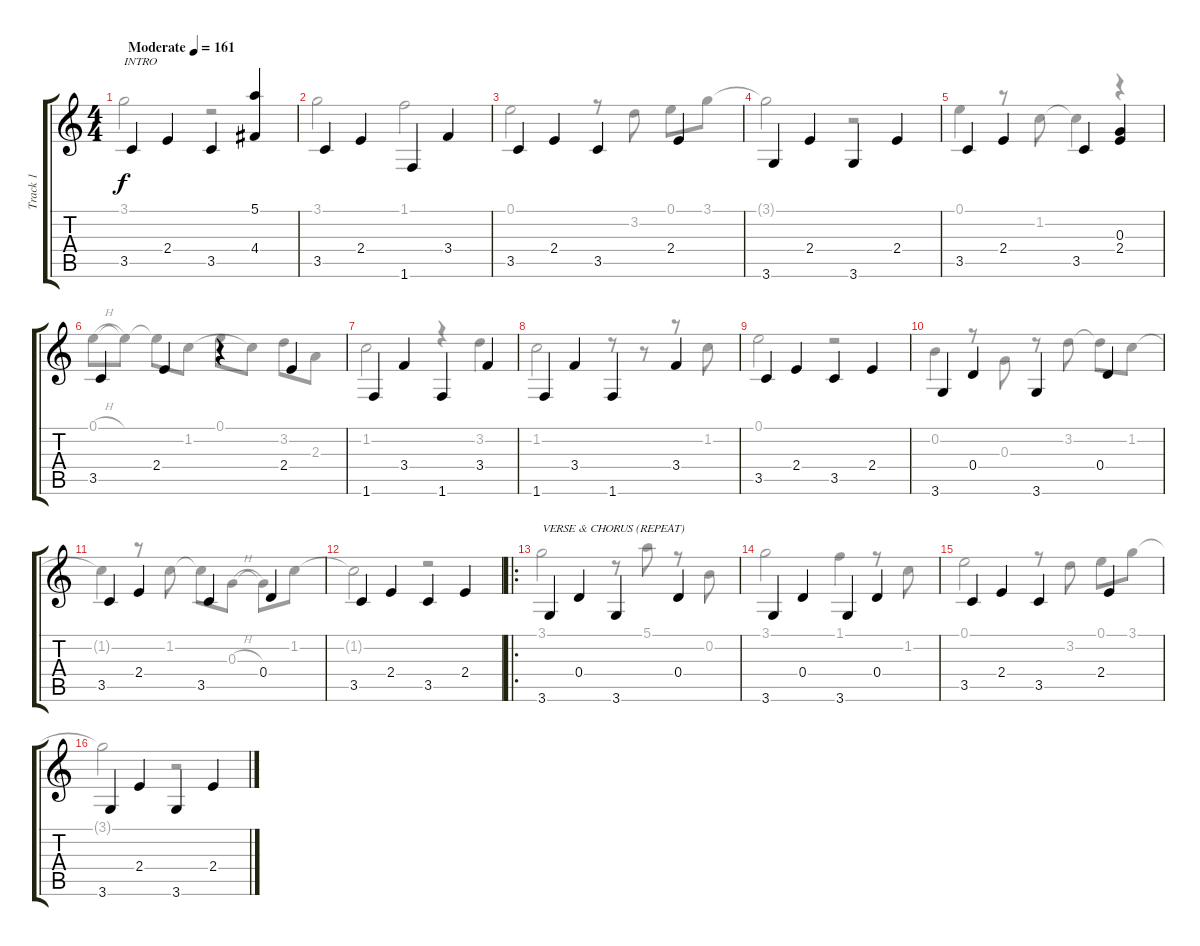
\track ("Track 1" "Track 1") {instrument acousticguitarsteel}
\staff {score tabs}
\tuning (E4 B3 G3 D3 A2 E2) {hide}
\voice
\ts (4 4)
\tempo (161 "Moderate")
\clef g2
\ks c
3.5.4{txt "INTRO" dy f instrument acousticguitarsteel} 2.4.4 3.5.4 (5.1 4.4).4 |
3.5.4 2.4.4 1.6.4 3.4.4 |
3.5.4 2.4.4 3.5.4 2.4.4 |
3.6.4 2.4.4 3.6.4 2.4.4 |
3.5.4 2.4.4 3.5.4 (0.3 2.4).4 |
3.5.4 2.4.4 r.4 2.4.4 |
1.6.4 3.4.4 1.6.4 3.4.4 |
1.6.4 3.4.4 1.6.4 3.4.4 |
3.5.4 2.4.4 3.5.4 2.4.4 |
3.6.4 0.4.4 3.6.4 0.4.4 |
3.5.4 2.4.4 3.5.4 0.4.4 |
3.5.4 2.4.4 3.5.4 2.4.4 |
\ro
3.6.4{txt "VERSE & CHORUS (REPEAT)"} 0.4.4 3.6.4 0.4.4 |
3.6.4 0.4.4 3.6.4 0.4.4 |
3.5.4 2.4.4 3.5.4 2.4.4 |
3.6.4 2.4.4 3.6.4 2.4.4
\voice
\clef g2
\ottava regular
\simile none
\ks c
3.1.2{dy f} r.2 |
3.1.2 1.1.2 |
0.1.2 r.8 3.2.8 0.1.8 3.1.8 |
3.1{t}.2 r.2 |
0.1.4 r.8 1.2.8 1.2{t}.4 r.4 |
0.1{h}.8 0.1{t}.8 0.1{t}.8 1.2.8 0.1.8 1.2{t}.8 3.2.8 2.3.8 |
1.2.2 r.4 3.2.4 |
1.2.2 r.8 r.8 r.8 1.2.8 |
0.1.2 r.2 |
0.2.4 r.8 0.3.8 r.8 3.2.8 3.2{t}.8 1.2.8 |
1.2{t}.4 r.8 1.2.8 1.2{t}.8 0.3{h}.8 0.3{t}.8 1.2.8 |
1.2{t}.2 r.2 |
3.1.2 r.8 5.1.8 r.8 0.2.8 |
3.1.2 1.1.4 r.8 1.2.8 |
0.1.2 r.8 3.2.8 0.1.8 3.1.8 |
3.1{t}.2 r.2
